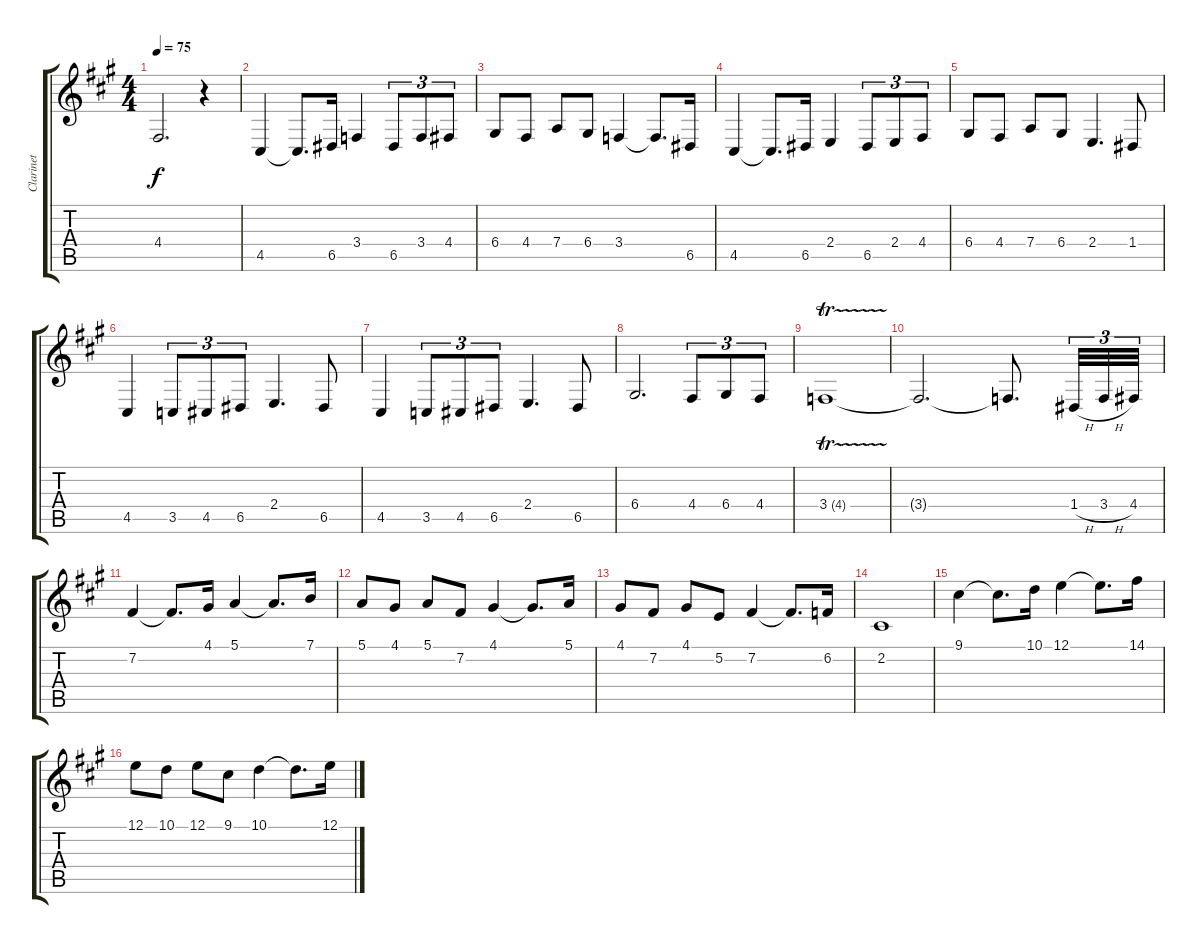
\track ("Clarinet" "Clarinet") {instrument clarinet}
\staff {score tabs}
\tuning (E4 B3 G3 D3 A2 E2) {hide}
\ts (4 4)
\tempo 75
\clef g2
\ks f#minor
4.4.2{d dy f} r.4 |
4.5.4 4.5{t}.8{d} 6.5.16 3.4.4 6.5.8{tu (3 2)} 3.4.8{tu (3 2)} 4.4.8{tu (3 2)} |
6.4.8 4.4.8 7.4.8 6.4.8 3.4.4 3.4{t}.8{d} 6.5.16 |
4.5.4 4.5{t}.8{d} 6.5.16 2.4.4 6.5.8{tu (3 2)} 2.4.8{tu (3 2)} 4.4.8{tu (3 2)} |
6.4.8 4.4.8 7.4.8 6.4.8 2.4.4{d} 1.4.8 |
4.5.4 3.5.8{tu (3 2)} 4.5.8{tu (3 2)} 6.5.8{tu (3 2)} 2.4.4{d} 6.5.8 |
4.5.4 3.5.8{tu (3 2)} 4.5.8{tu (3 2)} 6.5.8{tu (3 2)} 2.4.4{d} 6.5.8 |
6.4.2{d} 4.4.8{tu (3 2)} 6.4.8{tu (3 2)} 4.4.8{tu (3 2)} |
3.4{tr (4 32)}.1 |
3.4{t}.2{d} 3.4{t}.8{d} 1.4{h}.32{tu (3 2)} 3.4{h}.32{tu (3 2)} 4.4.32{tu (3 2)} |
7.2.4 7.2{t}.8{d} 4.1.16 5.1.4 5.1{t}.8{d} 7.1.16 |
5.1.8 4.1.8 5.1.8 7.2.8 4.1.4 4.1{t}.8{d} 5.1.16 |
4.1.8 7.2.8 4.1.8 5.2.8 7.2.4 7.2{t}.8{d} 6.2.16 |
2.2.1 |
9.1.4 9.1{t}.8{d} 10.1.16 12.1.4 12.1{t}.8{d} 14.1.16 |
12.1.8 10.1.8 12.1.8 9.1.8 10.1.4 10.1{t}.8{d} 12.1.16
